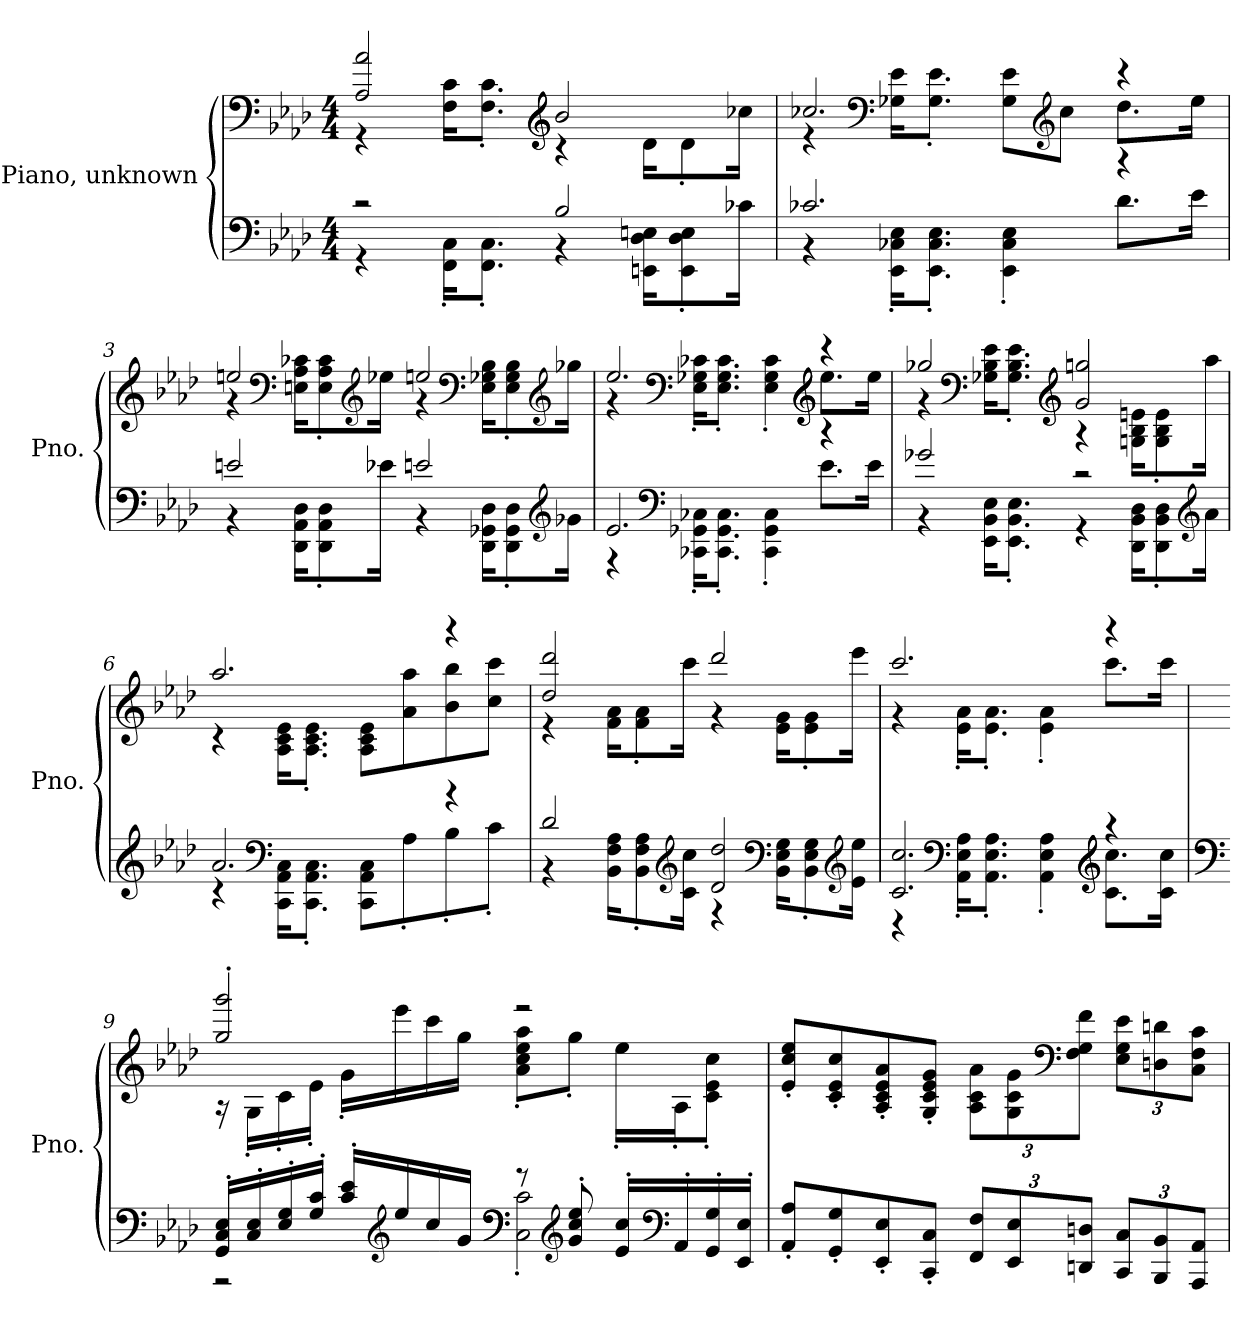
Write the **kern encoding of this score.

**kern	**kern
*part1	*part1
*staff2	*staff1
*I"Piano, unknown	*
*I'Pno.	*
*clefF4	*clefF4
*k[b-e-a-d-]	*k[b-e-a-d-]
*M4/4	*M4/4
*MM120	*MM120
=1	=1
*^	*^
2r	4r	2A-/ 2a-/	4r
.	16FF\' 16C\'KL	.	16F\ 16c\KL
.	8.FF\' 8.C\'J	.	8.F\' 8.c\'J
*	*	*clefG2	*
2B-/	4r	2b-/	4r
.	16EEn\ 16D-\ 16En\KL	.	16d-\KL
.	8EE\' 8D-\' 8E\'	.	8d-'\
.	16c-X\Jk	.	16cc-X\Jk
=2	=2	=2	=2
2.c-X/	4r	2.cc-X/	4r
*	*	*clefF4	*
.	16EE-\' 16C-X\' 16E-\'KL	.	16G-X\ 16e-\KL
.	8.EE-\' 8.C-\' 8.E-\'J	.	8.G-\' 8.e-\'J
.	4EE-\' 4C-\' 4E-\'	.	8G-\ 8e-\L
*	*	*clefG2	*
.	.	.	8cc-\J
4r	8.d-\L	4r	8.dd-\L
.	16e-\Jk	.	16ee-\Jk
!!LO:LB:g=z	!!
=3	=3	=3	=3
2en/	4r	2een/	4r
*	*	*clefF4	*
.	16DD-\ 16AA-\ 16D-\KL	.	16En\ 16A-\ 16c-X\KL
.	8DD-\' 8AA-\' 8D-\'	.	8E\' 8A-\' 8c-\'
*	*	*clefG2	*
.	16e-X\Jk	.	16ee-X\Jk
2en/	4r	2een/	4r
*	*	*clefF4	*
.	16DD-\ 16GG-X\ 16D-\KL	.	16E\ 16G-X\ 16B-\KL
.	8DD-\' 8GG-\' 8D-\'	.	8E\' 8G-\' 8B-\'
*clefG2	*	*clefG2	*
.	16g-X\Jk	.	16gg-X\Jk
=4	=4	=4	=4
2.e-/	4r	2.ee-/	4r
*clefF4	*	*clefF4	*
.	16CC-X\' 16GG-X\' 16C-X\'KL	.	16E-\' 16G-X\' 16c-X\'KL
.	8.CC-\' 8.GG-\' 8.C-\'J	.	8.E-\' 8.G-\' 8.c-\'J
.	4CC-\' 4GG-\' 4C-\'	.	4E-\' 4G-\' 4c-\'
*	*	*clefG2	*
4r	8.e-\L	4r	8.ee-\L
.	16e-\Jk	.	16ee-\Jk
!!LO:LB:g=z	!!
=5	=5	=5	=5
2g-X/	4r	2gg-X/	4r
*	*	*clefF4	*
.	16EE-\ 16BB-\ 16E-\KL	.	16G-X\ 16B-\ 16e-\KL
.	8.EE-\' 8.BB-\' 8.E-\'J	.	8.G-\' 8.B-\' 8.e-\'J
*	*	*clefG2	*
2r	4r	2g/ 2ggn/	4r
.	16DD-\ 16BB-\ 16D-\KL	.	16Gn\ 16B-\ 16en\KL
.	8DD-\' 8BB-\' 8D-\'	.	8G\' 8B-\' 8e\'
*clefG2	*	*	*
.	16a-\Jk	.	16aa-\Jk
=6	=6	=6	=6
2.a-/	4r	2.aa-/	4r
*clefF4	*	*	*
.	16CC\ 16AA-\ 16C\KL	.	16A-\ 16c\ 16e-\KL
.	8.CC\' 8.AA-\' 8.C\'J	.	8.A-\' 8.c\' 8.e-\'J
.	8CC\ 8AA-\ 8C\L	.	8A-\ 8c\ 8e-\L
.	8A-'\	.	8a-\ 8aa-\
4r	8B-'\	4r	8b-\ 8bb-\
.	8c'\J	.	8cc\ 8ccc\J
=7	=7	=7	=7
2d-/	4r	2dd-/ 2ddd-/	4r
.	16BB-\ 16F\ 16A-\KL	.	16f\ 16a-\KL
.	8BB-\' 8F\' 8A-\'	.	8f\' 8a-\'
*clefG2	*	*	*
.	16c\ 16cc\Jk	.	16ccc\Jk
2d-/ 2dd-/	4r	2ddd-/	4r
*clefF4	*	*	*
.	16BB-\ 16E-\ 16G\KL	.	16e-\ 16g\KL
.	8BB-\' 8E-\' 8G\'	.	8e-\' 8g\'
*clefG2	*	*	*
.	16e-\ 16ee-\Jk	.	16eee-\Jk
!!LO:LB:g=z	!!
=8	=8	=8	=8
2.c/ 2.cc/	4r	2.ccc/	4r
*clefF4	*	*	*
.	16AA-\' 16E-\' 16A-\'KL	.	16e-\' 16a-\'KL
.	8.AA-\' 8.E-\' 8.A-\'J	.	8.e-\' 8.a-\'J
.	4AA-\' 4E-\' 4A-\'	.	4e-\' 4a-\'
*clefG2	*	*	*
4r	8.c\ 8.cc\L	4r	8.ccc\L
.	16c\ 16cc\Jk	.	16ccc\Jk
=9	=9	=9	=9
*clefF4	*	*	*
16GG/' 16C/' 16E-/'LL	2r	2gg/' 2ggg/'	16r
16C/' 16E-/'	.	.	16G'\LL
16E-/' 16G/'	.	.	16c'\
16G/' 16c/'JJ	.	.	16e-'\JJ
16c/' 16e-/'LL	.	.	16g'\LL
*clefG2	*	*	*
16ee-/	.	.	16eee-\
16cc/	.	.	16ccc\
16g/JJ	.	.	16gg\JJ
*clefF4	*	*	*
8r	2C\' 2c\'	2r	8a-\' 8cc\' 8ee-\' 8aa-\'L
*clefG2	*	*	*
8g/' 8cc/' 8ee-/'	.	.	8gg'\J
16e-/' 16cc/'LL	.	.	16ee-'\LL
*clefF4	*	*	*
16AA-'/	.	.	16A-'\J
16GG/' 16G/'	.	.	8c\' 8e-\' 8cc\'J
16EE-/' 16E-/'JJ	.	.	.
*v	*v	*	*
*	*v	*v
!!LO:LB:g=z
=10	=10
8AA-/' 8A-/'L	8e-/' 8cc/' 8ee-/'L
8GG/' 8G/'	8c/' 8e-/' 8cc/'
8EE-/' 8E-/'	8A-/' 8c/' 8e-/' 8a-/'
8CC/' 8C/'J	8G/' 8c/' 8e-/' 8g/'J
*Xbrackettup	*Xbrackettup
12FF/ 12F/L	12A-\ 12c\ 12a-\L
12EE-/ 12E-/	12G\ 12c\ 12g\
*	*clefF4
12DDn/ 12Dn/J	12F\ 12G\ 12f\J
12CC/ 12C/L	12E-\ 12G\ 12e-\L
12BBB-/ 12BB-/	12Dn\ 12dn\
12AAA-/ 12AA-/J	12C\ 12F\ 12c\J
=	=
*-	*-
